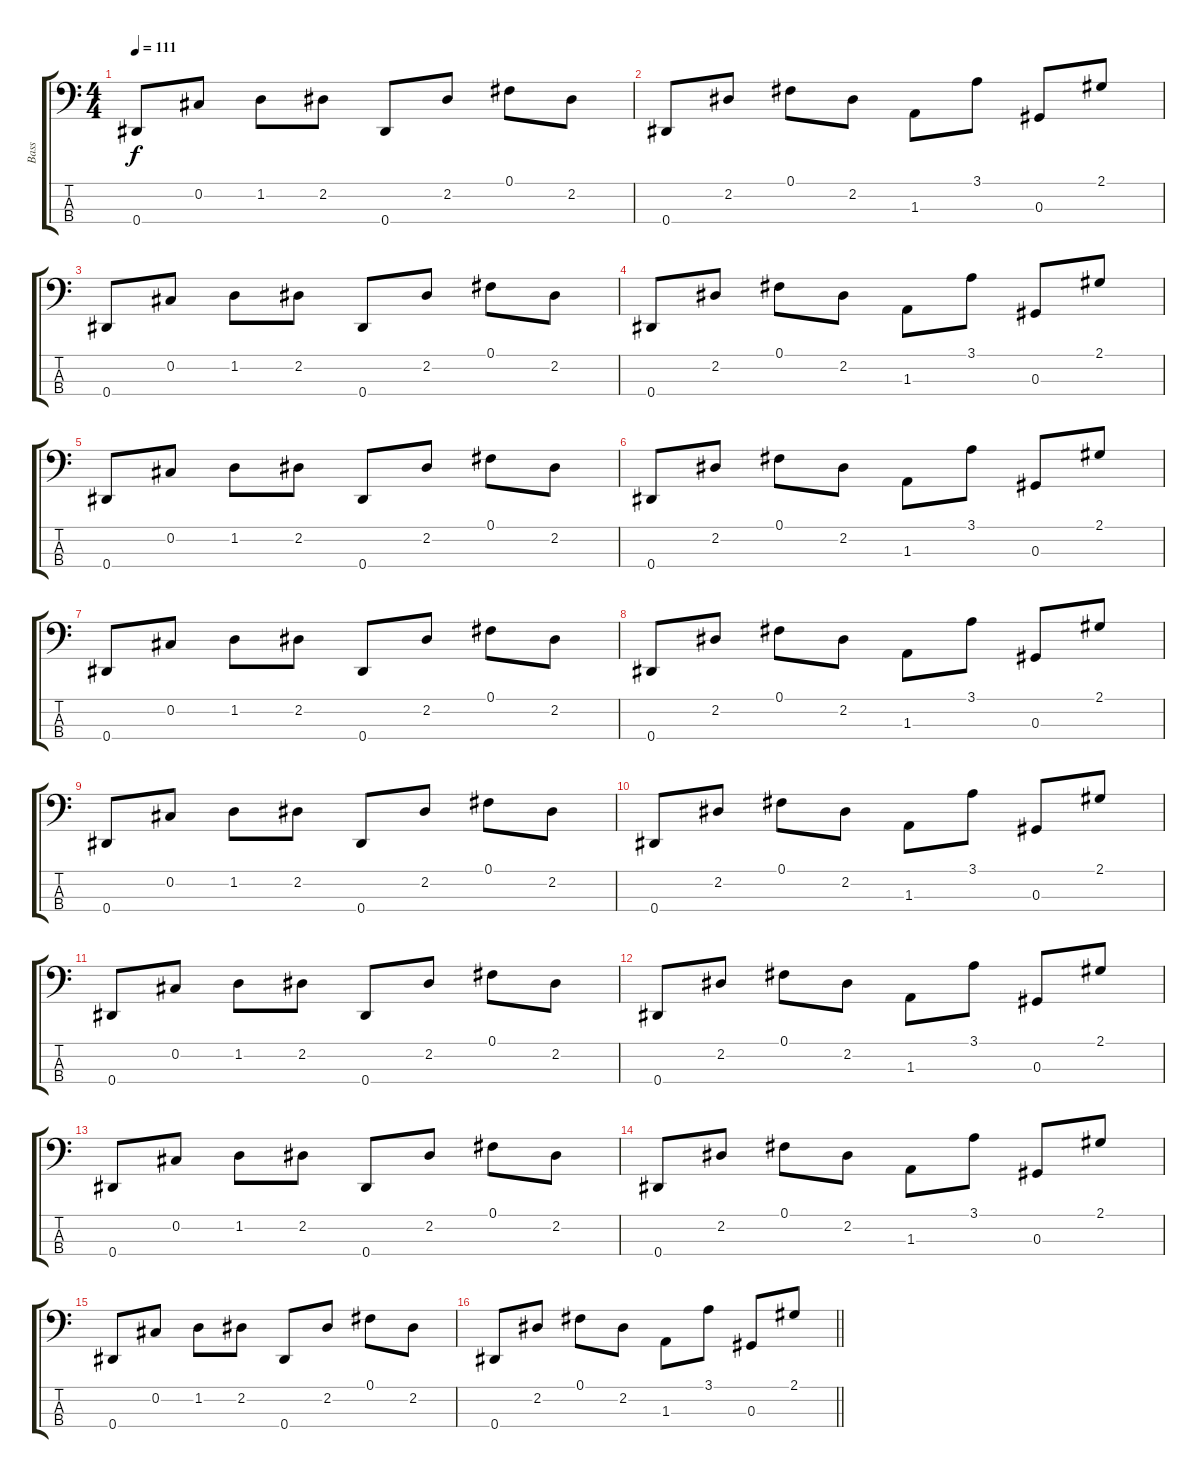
\track ("Bass" "Bass") {instrument electricbassfinger}
\staff {score tabs}
\tuning (Gb2 Db2 Ab1 Eb1) {hide}
\ts (4 4)
\tempo 111
\clef f4
\ks c
0.4.8{dy f instrument electricbassfinger} 0.2.8 1.2.8 2.2.8 0.4.8 2.2.8 0.1.8 2.2.8 |
0.4.8 2.2.8 0.1.8 2.2.8 1.3.8 3.1.8 0.3.8 2.1.8 |
0.4.8 0.2.8 1.2.8 2.2.8 0.4.8 2.2.8 0.1.8 2.2.8 |
0.4.8 2.2.8 0.1.8 2.2.8 1.3.8 3.1.8 0.3.8 2.1.8 |
0.4.8 0.2.8 1.2.8 2.2.8 0.4.8 2.2.8 0.1.8 2.2.8 |
0.4.8 2.2.8 0.1.8 2.2.8 1.3.8 3.1.8 0.3.8 2.1.8 |
0.4.8 0.2.8 1.2.8 2.2.8 0.4.8 2.2.8 0.1.8 2.2.8 |
0.4.8 2.2.8 0.1.8 2.2.8 1.3.8 3.1.8 0.3.8 2.1.8 |
0.4.8 0.2.8 1.2.8 2.2.8 0.4.8 2.2.8 0.1.8 2.2.8 |
0.4.8 2.2.8 0.1.8 2.2.8 1.3.8 3.1.8 0.3.8 2.1.8 |
0.4.8 0.2.8 1.2.8 2.2.8 0.4.8 2.2.8 0.1.8 2.2.8 |
0.4.8 2.2.8 0.1.8 2.2.8 1.3.8 3.1.8 0.3.8 2.1.8 |
0.4.8 0.2.8 1.2.8 2.2.8 0.4.8 2.2.8 0.1.8 2.2.8 |
0.4.8 2.2.8 0.1.8 2.2.8 1.3.8 3.1.8 0.3.8 2.1.8 |
0.4.8 0.2.8 1.2.8 2.2.8 0.4.8 2.2.8 0.1.8 2.2.8 |
\barLineRight lightlight
0.4.8 2.2.8 0.1.8 2.2.8 1.3.8 3.1.8 0.3.8 2.1.8
